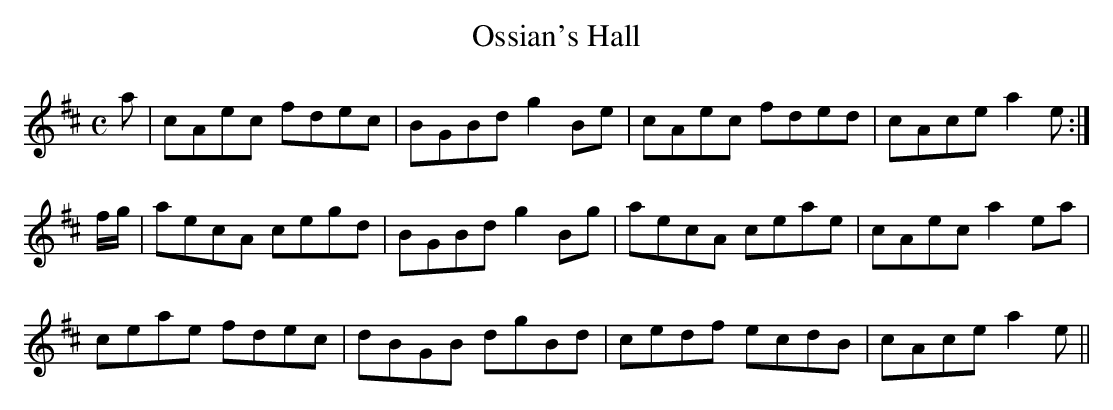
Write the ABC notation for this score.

X:1
T:Ossian's Hall
M:C
L:1/8
K:Amix
a|cAec fdec|BGBd g2 Be|cAec fded|cAce a2e:|
f/g/|aecA cegd|BGBd g2 Bg|aecA ceae|cAec a2 ea|
ceae fdec|dBGB dgBd|cedf ecdB|cAce a2e||
